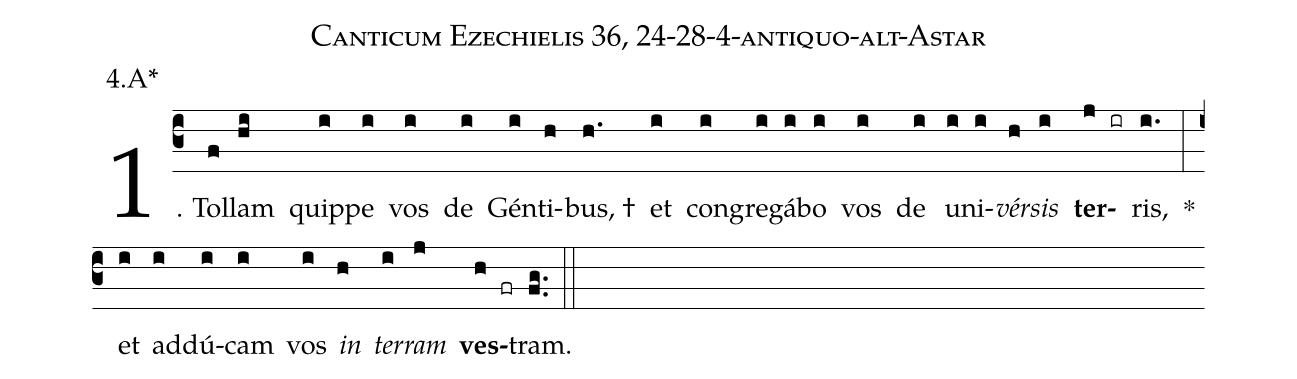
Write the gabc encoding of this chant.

name: Canticum Ezechielis 36, 24-28-4-antiquo-alt-Astar;
annotation: 4.A*;
%%
(c3)1. Tol(f)lam(hi) quip(i)pe(i) vos(i) de(i) Gén(i)ti(h)bus, †(h.) et(i) con(i)gre(i)gá(i)bo(i) vos(i) de(i) u(i)ni(i)<i>vér</i>(h)<i>sis</i>(i) <b>ter</b>(j ir)ris,(i.) *(:) et(i) ad(i)dú(i)cam(i) vos(i) <i>in</i>(h) <i>ter</i>(i)<i>ram</i>(j) <b>ves</b>(h fr)tram.(fg..) (::)
